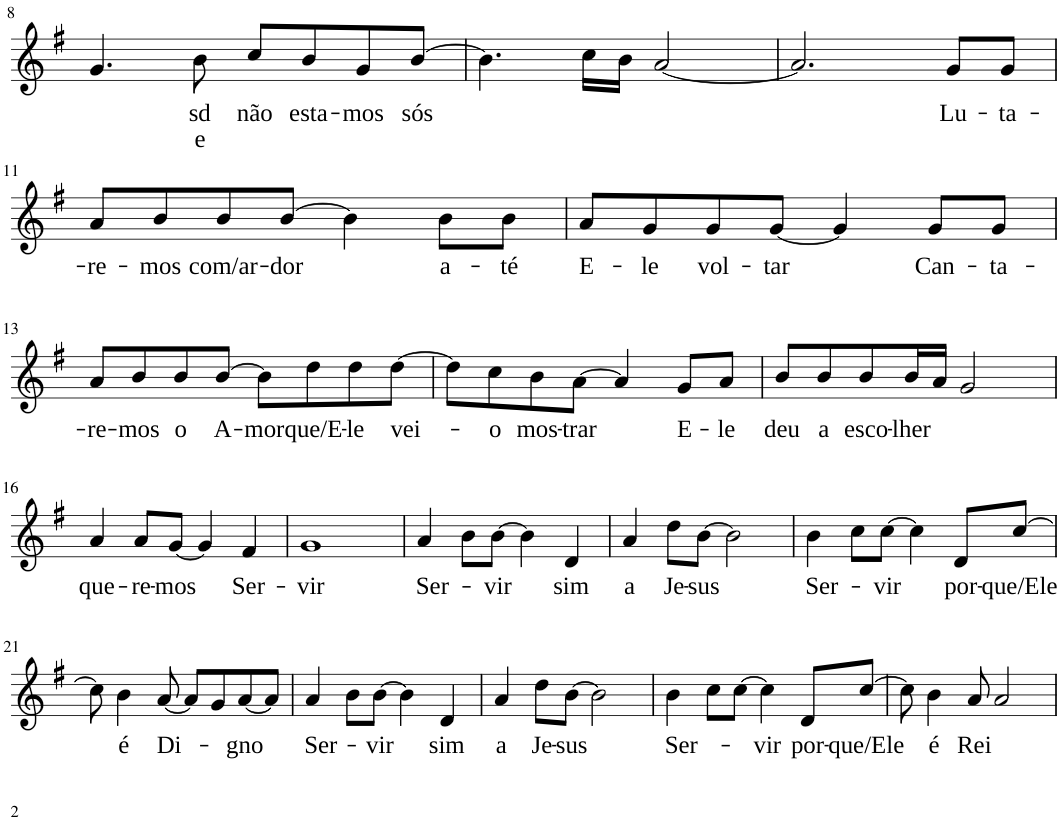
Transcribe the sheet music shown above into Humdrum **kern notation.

**kern	**text	**text
*part1	*part1	*part1
*staff1	*staff1	*staff1
*I"P1	*	*
!!LO:PB:g=z
*clefG2	*	*
*k[f#]	*	*
*e:	*	*
*M4/4	*	*
=8	=8	=8
4.g/	.	.
!	!LO:LY:b	!LO:LY:b
8b\	sd	e
!	!LO:LY:b	!
8cc/L	não	.
!	!LO:LY:b	!
8b/	esta-	.
!	!LO:LY:b	!
8g/	-mos	.
!	!LO:LY:b	!
[8b/J	sós	.
=9	=9	=9
4.b\]	.	.
16cc\LL	.	.
16b\JJ	.	.
[2a/	.	.
=10	=10	=10
2.a/]	.	.
!	!LO:LY:b	!
8g/L	Lu-	.
!	!LO:LY:b	!
8g/J	-ta-	.
!!LO:LB:g=z
=11	=11	=11
!	!LO:LY:b	!
8a/L	-re-	.
!	!LO:LY:b	!
8b/	-mos	.
!	!LO:LY:b	!
8b/	com/ar-	.
!	!LO:LY:b	!
[8b/J	-dor	.
4b\]	.	.
!	!LO:LY:b	!
8b\L	a-	.
!	!LO:LY:b	!
8b\J	-té	.
=12	=12	=12
!	!LO:LY:b	!
8a/L	E-	.
!	!LO:LY:b	!
8g/	-le	.
!	!LO:LY:b	!
8g/	vol-	.
!	!LO:LY:b	!
[8g/J	-tar	.
4g/]	.	.
!	!LO:LY:b	!
8g/L	Can-	.
!	!LO:LY:b	!
8g/J	-ta-	.
!!LO:LB:g=z
=13	=13	=13
!	!LO:LY:b	!
8a/L	-re-	.
!	!LO:LY:b	!
8b/	-mos	.
!	!LO:LY:b	!
8b/	o	.
!	!LO:LY:b	!
[8b/J	A-	.
!	!LO:LY:b	!
8b\L]	-mor	.
!	!LO:LY:b	!
8dd\	que/E-	.
!	!LO:LY:b	!
8dd\	-le	.
!	!LO:LY:b	!
[8dd\J	vei-	.
=14	=14	=14
8dd\L]	.	.
!	!LO:LY:b	!
8cc\	-o	.
!	!LO:LY:b	!
8b\	mos-	.
!	!LO:LY:b	!
[8a\J	-trar	.
4a/]	.	.
!	!LO:LY:b	!
8g/L	E-	.
!	!LO:LY:b	!
8a/J	-le	.
=15	=15	=15
!	!LO:LY:b	!
8b/L	deu	.
!	!LO:LY:b	!
8b/	a	.
!	!LO:LY:b	!
8b/	esco-	.
!	!LO:LY:b	!
16b/L	-lher	.
16a/JJ	.	.
2g/	.	.
!!LO:LB:g=z
=16	=16	=16
!	!LO:LY:b	!
4a/	que-	.
!	!LO:LY:b	!
8a/L	-re-	.
!	!LO:LY:b	!
[8g/J	-mos	.
4g/]	.	.
!	!LO:LY:b	!
4f#/	Ser-	.
=17	=17	=17
!	!LO:LY:b	!
1g	-vir	.
=18	=18	=18
!	!LO:LY:b	!
4a/	Ser-	.
8b\L	.	.
!	!LO:LY:b	!
[8b\J	-vir	.
4b\]	.	.
!	!LO:LY:b	!
4d/	sim	.
=19	=19	=19
!	!LO:LY:b	!
4a/	a	.
!	!LO:LY:b	!
8dd\L	Je-	.
!	!LO:LY:b	!
[8b\J	-sus	.
2b\]	.	.
=20	=20	=20
!	!LO:LY:b	!
4b\	Ser-	.
8cc\L	.	.
!	!LO:LY:b	!
[8cc\J	-vir	.
4cc\]	.	.
!	!LO:LY:b	!
8d/L	por-	.
!	!LO:LY:b	!
[8cc/J	-que/Ele	.
!!LO:LB:g=z
=21	=21	=21
8cc\]	.	.
!	!LO:LY:b	!
4b\	é	.
!	!LO:LY:b	!
[8a/	Di-	.
8a/L]	.	.
8g/	.	.
!	!LO:LY:b	!
[8a/	-gno	.
8a/J]	.	.
=22	=22	=22
!	!LO:LY:b	!
4a/	Ser-	.
8b\L	.	.
!	!LO:LY:b	!
[8b\J	-vir	.
4b\]	.	.
!	!LO:LY:b	!
4d/	sim	.
=23	=23	=23
!	!LO:LY:b	!
4a/	a	.
!	!LO:LY:b	!
8dd\L	Je-	.
!	!LO:LY:b	!
[8b\J	-sus	.
2b\]	.	.
=24	=24	=24
!	!LO:LY:b	!
4b\	Ser-	.
8cc\L	.	.
[8cc\J	.	.
!	!LO:LY:b	!
4cc\]	-vir	.
!	!LO:LY:b	!
8d/L	por-	.
!	!LO:LY:b	!
[8cc/J	-que/Ele	.
=25	=25	=25
8cc\]	.	.
!	!LO:LY:b	!
4b\	é	.
!	!LO:LY:b	!
8a/	Rei	.
2a/	.	.
=	=	=
*-	*-	*-
